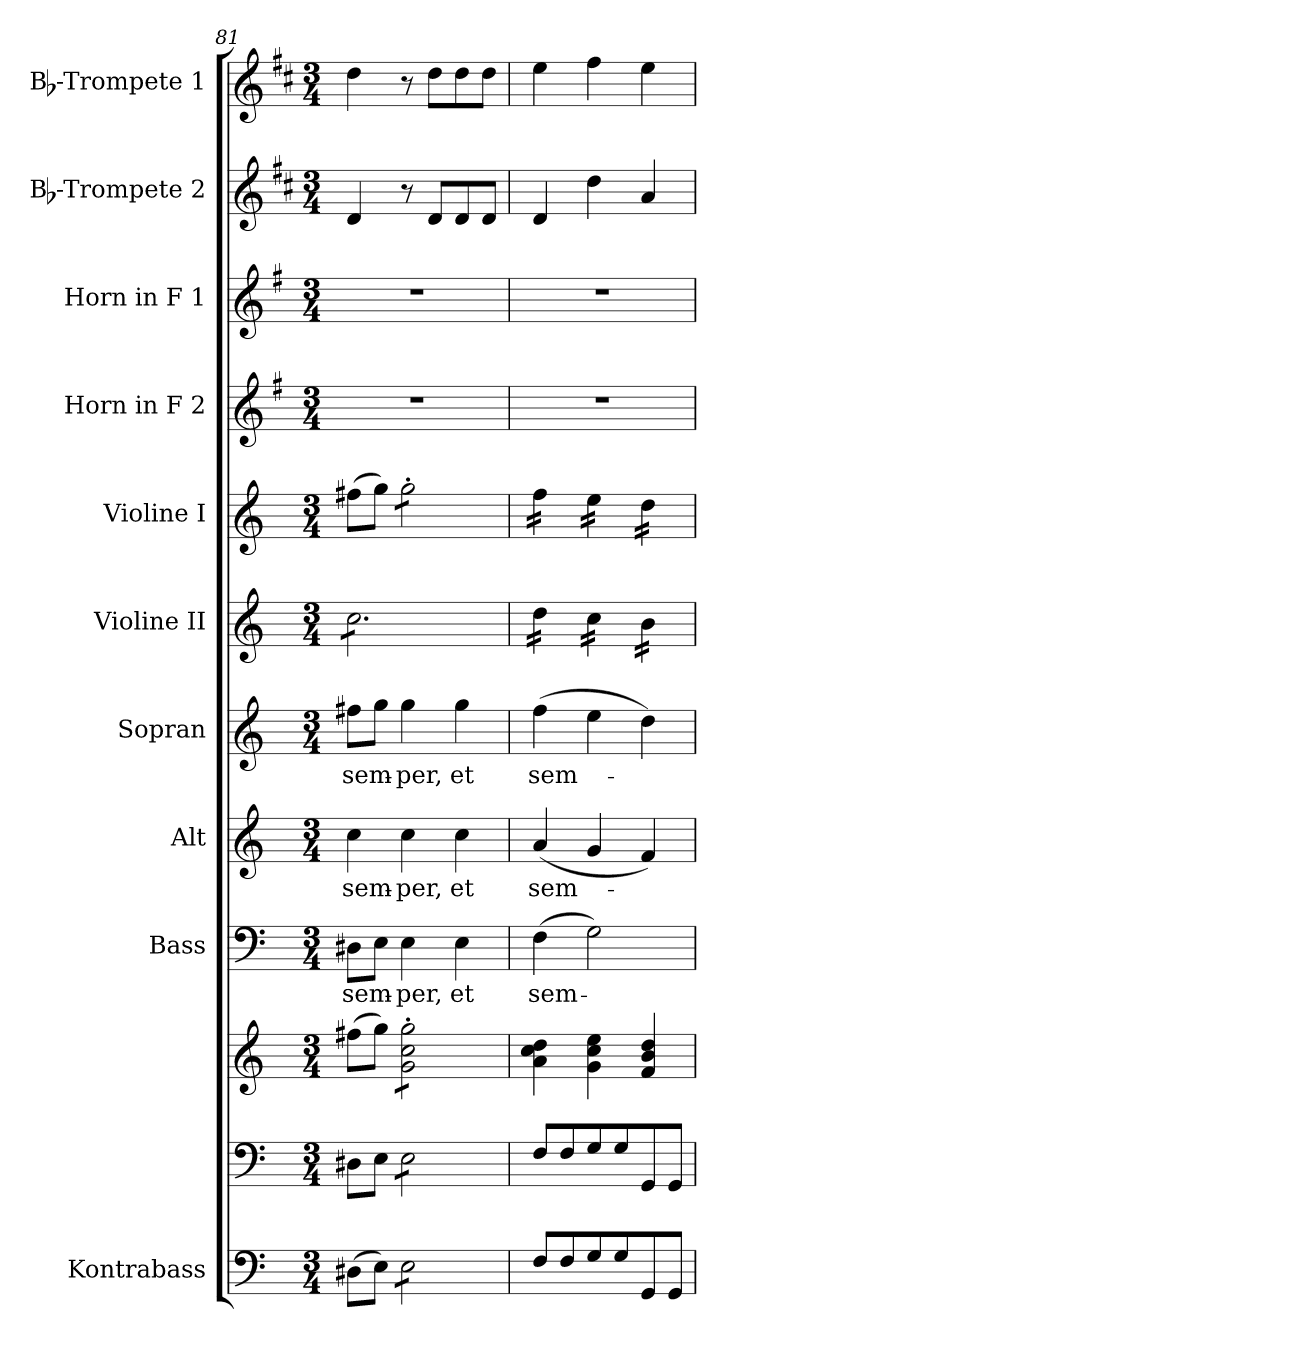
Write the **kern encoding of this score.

**kern	**kern	**kern	**kern	**text	**kern	**text	**kern	**text	**kern	**kern	**kern	**kern	**kern	**kern
*part11	*part10	*part10	*part9	*part9	*part8	*part8	*part7	*part7	*part6	*part5	*part4	*part3	*part2	*part1
*staff12	*staff11	*staff10	*staff9	*staff9	*staff8	*staff8	*staff7	*staff7	*staff6	*staff5	*staff4	*staff3	*staff2	*staff1
*I"Kontrabass	*	*	*I"Bass	*	*I"Alt	*	*I"Sopran	*	*I"Violine II	*I"Violine I	*I"Horn in F 2	*I"Horn in F 1	*I"Bb-Trompete 2	*I"Bb-Trompete 1
*I'Kb.	*	*	*I'B.	*	*I'A.	*	*I'S.	*	*I'Vl. II	*I'Vl. I	*	*	*I'Bb Trp. 2	*I'Bb Trp. 1
*clefF4	*clefF4	*clefG2	*clefF4	*	*clefG2	*	*clefG2	*	*clefG2	*clefG2	*clefG2	*clefG2	*clefG2	*clefG2
*ITrd7c12	*	*	*	*	*	*	*	*	*	*	*ITrd4c7	*ITrd4c7	*ITrd1c2	*ITrd1c2
*k[]	*k[]	*k[]	*k[]	*	*k[]	*	*k[]	*	*k[]	*k[]	*k[]	*k[]	*k[]	*k[]
*C:	*C:	*C:	*C:	*	*C:	*	*C:	*	*C:	*C:	*C:	*C:	*C:	*C:
*M3/4	*M3/4	*M3/4	*M3/4	*	*M3/4	*	*M3/4	*	*M3/4	*M3/4	*M3/4	*M3/4	*M3/4	*M3/4
=81	=81	=81	=81	=81	=81	=81	=81	=81	=81	=81	=81	=81	=81	=81
!	!	!	!	!LO:LY:b	!	!LO:LY:b	!	!LO:LY:b	!	!	!	!	!	!
*	*	*	*	*	*	*	*	*	*tremolo	*	*	*	*	*
(>8DD#X\L	8D#X\L	(>8ff#X\L	8D#X\L	sem-	4cc\	sem-	8ff#X\L	sem-	8cc\L	(>8ff#X\L	2.r	2.r	4c/	4cc\
8EE\J)	8E\J	8gg\J)	8E\J	.	.	.	8gg\J	.	8cc\	8gg\J)	.	.	.	.
!	!	!	!	!LO:LY:b	!	!LO:LY:b	!	!LO:LY:b	!	!	!	!	!	!
*tremolo	*	*	*	*	*	*	*	*	*	*	*	*	*	*
*	*tremolo	*	*	*	*	*	*	*	*	*	*	*	*	*
*	*	*tremolo	*	*	*	*	*	*	*	*	*	*	*	*
*	*	*	*	*	*	*	*	*	*	*tremolo	*	*	*	*
8EE\L	8E\L	8g\'> 8cc\'> 8gg\'>L	4E\	-per,	4cc\	-per,	4gg\	-per,	8cc\	8gg'>\L	.	.	8r	8r
8EE\	8E\	8g\'> 8cc\'> 8gg\'>	.	.	.	.	.	.	8cc\	8gg'>\	.	.	8c/L	8cc\L
!	!	!	!	!LO:LY:b	!	!LO:LY:b	!	!LO:LY:b	!	!	!	!	!	!
8EE\	8E\	8g\'> 8cc\'> 8gg\'>	4E\	et	4cc\	et	4gg\	et	8cc\	8gg'>\	.	.	8c/	8cc\
8EE\J	8E\J	8g\'> 8cc\'> 8gg\'>J	.	.	.	.	.	.	8cc\J	8gg'>\J	.	.	8c/J	8cc\J
*	*	*Xtremolo	*	*	*	*	*	*	*	*	*	*	*	*
*	*Xtremolo	*	*	*	*	*	*	*	*	*	*	*	*	*
*Xtremolo	*	*	*	*	*	*	*	*	*	*	*	*	*	*
=82	=82	=82	=82	=82	=82	=82	=82	=82	=82	=82	=82	=82	=82	=82
!	!	!	!	!LO:LY:b	!	!LO:LY:b	!	!LO:LY:b	!	!	!	!	!	!
8FF/L	8F/L	4a\ 4cc\ 4dd\	(>4F\	sem-	(<4a/	sem-	(>4ff\	sem-	16dd\LL	16ff\LL	2.r	2.r	4c/	4dd\
.	.	.	.	.	.	.	.	.	16dd\	16ff\	.	.	.	.
8FF/	8F/	.	.	.	.	.	.	.	16dd\	16ff\	.	.	.	.
.	.	.	.	.	.	.	.	.	16dd\JJ	16ff\JJ	.	.	.	.
8GG/	8G/	4g\ 4cc\ 4ee\	2G\)	.	4g/	.	4ee\	.	16cc\LL	16ee\LL	.	.	4cc\	4ee\
.	.	.	.	.	.	.	.	.	16cc\	16ee\	.	.	.	.
8GG/	8G/	.	.	.	.	.	.	.	16cc\	16ee\	.	.	.	.
.	.	.	.	.	.	.	.	.	16cc\JJ	16ee\JJ	.	.	.	.
8GGG/	8GG/	4f/ 4b/ 4dd/	.	.	4f/)	.	4dd\)	.	16b\LL	16dd\LL	.	.	4g/	4dd\
.	.	.	.	.	.	.	.	.	16b\	16dd\	.	.	.	.
8GGG/J	8GG/J	.	.	.	.	.	.	.	16b\	16dd\	.	.	.	.
.	.	.	.	.	.	.	.	.	16b\JJ	16dd\JJ	.	.	.	.
*	*	*	*	*	*	*	*	*	*	*Xtremolo	*	*	*	*
*	*	*	*	*	*	*	*	*	*Xtremolo	*	*	*	*	*
=	=	=	=	=	=	=	=	=	=	=	=	=	=	=
*-	*-	*-	*-	*-	*-	*-	*-	*-	*-	*-	*-	*-	*-	*-
